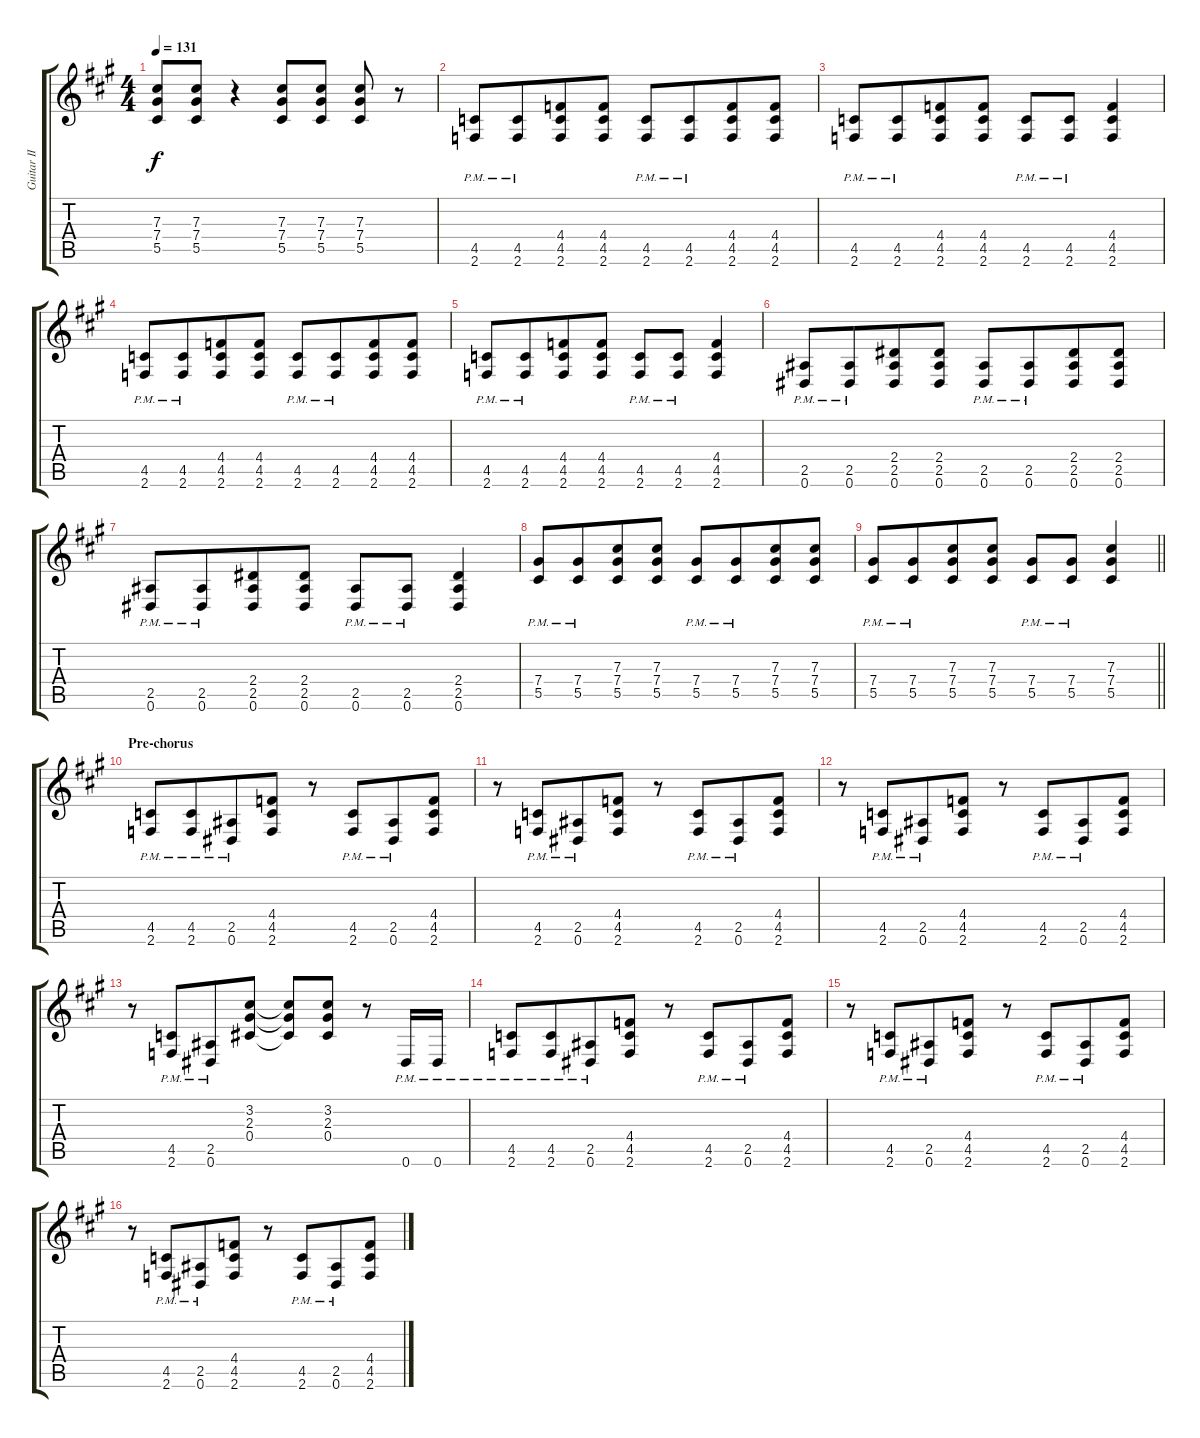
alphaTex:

\track ("Guitar II (rhythm)" "Guitar II ") {instrument distortionguitar}
\staff {score tabs}
\tuning (Eb4 Bb3 Gb3 Db3 Ab2 Eb2) {hide}
\ts (4 4)
\tempo 131
\clef g2
\ks f#minor
(7.3 7.4 5.5).8{dy f} (7.3 7.4 5.5).8 r.4 (7.3 7.4 5.5).8 (7.3 7.4 5.5).8 (7.3 7.4 5.5).8 r.8 |
(4.5{pm} 2.6{pm}).8 (4.5{pm} 2.6{pm}).8{beam merge} (4.4 4.5 2.6).8 (4.4 4.5 2.6).8 (4.5{pm} 2.6{pm}).8 (4.5{pm} 2.6{pm}).8{beam merge} (4.4 4.5 2.6).8 (4.4 4.5 2.6).8 |
(4.5{pm} 2.6{pm}).8 (4.5{pm} 2.6{pm}).8{beam merge} (4.4 4.5 2.6).8 (4.4 4.5 2.6).8 (4.5{pm} 2.6{pm}).8 (4.5{pm} 2.6{pm}).8 (4.4 4.5 2.6).4 |
(4.5{pm} 2.6{pm}).8 (4.5{pm} 2.6{pm}).8{beam merge} (4.4 4.5 2.6).8 (4.4 4.5 2.6).8 (4.5{pm} 2.6{pm}).8 (4.5{pm} 2.6{pm}).8{beam merge} (4.4 4.5 2.6).8 (4.4 4.5 2.6).8 |
(4.5{pm} 2.6{pm}).8 (4.5{pm} 2.6{pm}).8{beam merge} (4.4 4.5 2.6).8 (4.4 4.5 2.6).8 (4.5{pm} 2.6{pm}).8 (4.5{pm} 2.6{pm}).8 (4.4 4.5 2.6).4 |
(2.5{pm} 0.6{pm}).8 (2.5{pm} 0.6{pm}).8{beam merge} (2.4 2.5 0.6).8 (2.4 2.5 0.6).8 (2.5{pm} 0.6{pm}).8 (2.5{pm} 0.6{pm}).8{beam merge} (2.4 2.5 0.6).8 (2.4 2.5 0.6).8 |
(2.5{pm} 0.6{pm}).8 (2.5{pm} 0.6{pm}).8{beam merge} (2.4 2.5 0.6).8 (2.4 2.5 0.6).8 (2.5{pm} 0.6{pm}).8 (2.5{pm} 0.6{pm}).8 (2.4 2.5 0.6).4 |
(7.4{pm} 5.5{pm}).8 (7.4{pm} 5.5{pm}).8{beam merge} (7.3 7.4 5.5).8 (7.3 7.4 5.5).8 (7.4{pm} 5.5{pm}).8 (7.4{pm} 5.5{pm}).8{beam merge} (7.3 7.4 5.5).8 (7.3 7.4 5.5).8 |
\barLineRight lightlight
(7.4{pm} 5.5{pm}).8 (7.4{pm} 5.5{pm}).8{beam merge} (7.3 7.4 5.5).8 (7.3 7.4 5.5).8 (7.4{pm} 5.5{pm}).8 (7.4{pm} 5.5{pm}).8 (7.3 7.4 5.5).4 |
\section ("" "Pre-chorus")
(4.5{pm} 2.6{pm}).8 (4.5{pm} 2.6{pm}).8{beam merge} (2.5{pm} 0.6{pm}).8 (4.4 4.5 2.6).8 r.8 (4.5{pm} 2.6{pm}).8{beam merge} (2.5{pm} 0.6{pm}).8 (4.4 4.5 2.6).8 |
r.8 (4.5{pm} 2.6{pm}).8{beam merge} (2.5{pm} 0.6{pm}).8 (4.4 4.5 2.6).8 r.8 (4.5{pm} 2.6{pm}).8{beam merge} (2.5{pm} 0.6{pm}).8 (4.4 4.5 2.6).8 |
r.8 (4.5{pm} 2.6{pm}).8{beam merge} (2.5{pm} 0.6{pm}).8 (4.4 4.5 2.6).8 r.8 (4.5{pm} 2.6{pm}).8{beam merge} (2.5{pm} 0.6{pm}).8 (4.4 4.5 2.6).8 |
r.8 (4.5{pm} 2.6{pm}).8{beam merge} (2.5{pm} 0.6{pm}).8 (3.2 2.3 0.4).8 (3.2{t} 2.3{t} 0.4{t}).8 (3.2 2.3 0.4).8 r.8 0.6{pm}.16 0.6{pm}.16 |
(4.5{pm} 2.6{pm}).8 (4.5{pm} 2.6{pm}).8{beam merge} (2.5{pm} 0.6{pm}).8 (4.4 4.5 2.6).8 r.8 (4.5{pm} 2.6{pm}).8{beam merge} (2.5{pm} 0.6{pm}).8 (4.4 4.5 2.6).8 |
r.8 (4.5{pm} 2.6{pm}).8{beam merge} (2.5{pm} 0.6{pm}).8 (4.4 4.5 2.6).8 r.8 (4.5{pm} 2.6{pm}).8{beam merge} (2.5{pm} 0.6{pm}).8 (4.4 4.5 2.6).8 |
r.8 (4.5{pm} 2.6{pm}).8{beam merge} (2.5{pm} 0.6{pm}).8 (4.4 4.5 2.6).8 r.8 (4.5{pm} 2.6{pm}).8{beam merge} (2.5{pm} 0.6{pm}).8 (4.4 4.5 2.6).8
